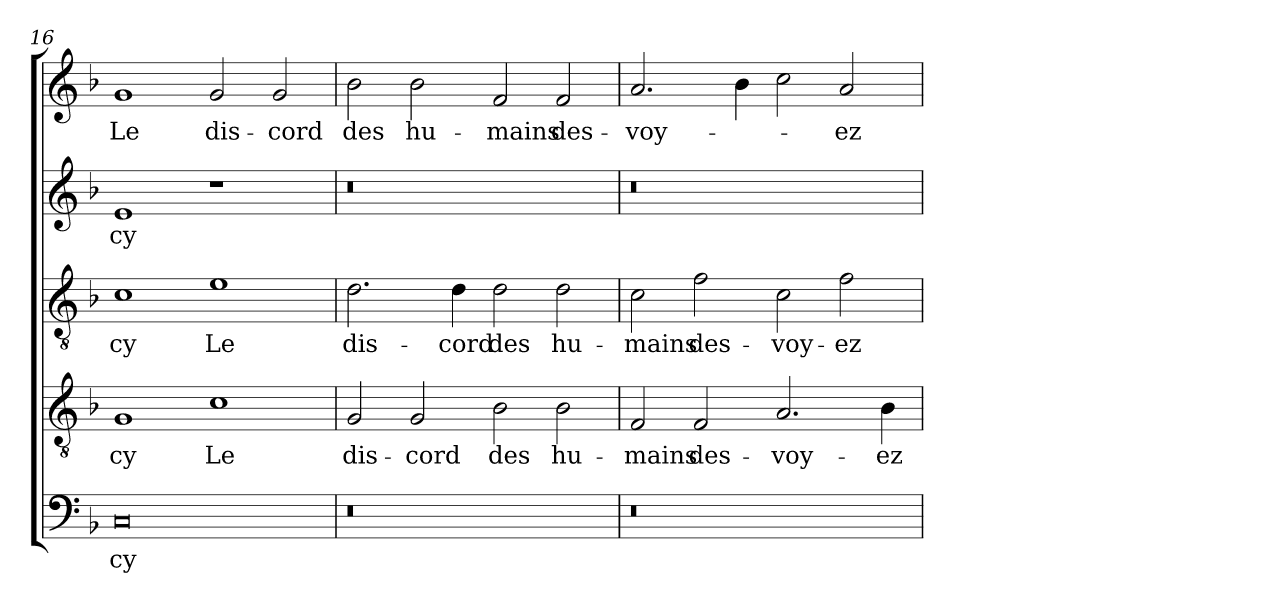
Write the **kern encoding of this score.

**kern	**text	**kern	**text	**kern	**text	**kern	**text	**kern	**text
*part5	*part5	*part4	*part4	*part3	*part3	*part2	*part2	*part1	*part1
*staff5	*staff5	*staff4	*staff4	*staff3	*staff3	*staff2	*staff2	*staff1	*staff1
!!LO:LB:g=z
*clefF4	*	*clefGv2	*	*clefGv2	*	*clefG2	*	*clefG2	*
*k[b-]	*	*k[b-]	*	*k[b-]	*	*k[b-]	*	*k[b-]	*
=16	=16	=16	=16	=16	=16	=16	=16	=16	=16
0C	-cy	1G	-cy	1c	-cy	1e	-cy	1g	Le
.	.	1c	Le	1e	Le	1r	.	2g	dis-
.	.	.	.	.	.	.	.	2g	-cord
=17	=17	=17	=17	=17	=17	=17	=17	=17	=17
0r	.	2G	dis-	2.d	dis-	0r	.	2b-	des
.	.	2G	-cord	.	.	.	.	2b-	hu-
.	.	.	.	4d	-cord	.	.	.	.
.	.	2B-	des	2d	des	.	.	2f	-mains
.	.	2B-	hu-	2d	hu-	.	.	2f	des-
=18	=18	=18	=18	=18	=18	=18	=18	=18	=18
0r	.	2F	-mains	2c	-mains	0r	.	2.a	-voy-
.	.	2F	des-	2f	des-	.	.	.	.
.	.	.	.	.	.	.	.	4b-	.
.	.	2.A	-voy-	2c	-voy-	.	.	2cc	.
.	.	.	.	2f	-ez	.	.	2a	-ez
.	.	4B-	-ez	.	.	.	.	.	.
=	=	=	=	=	=	=	=	=	=
*-	*-	*-	*-	*-	*-	*-	*-	*-	*-
